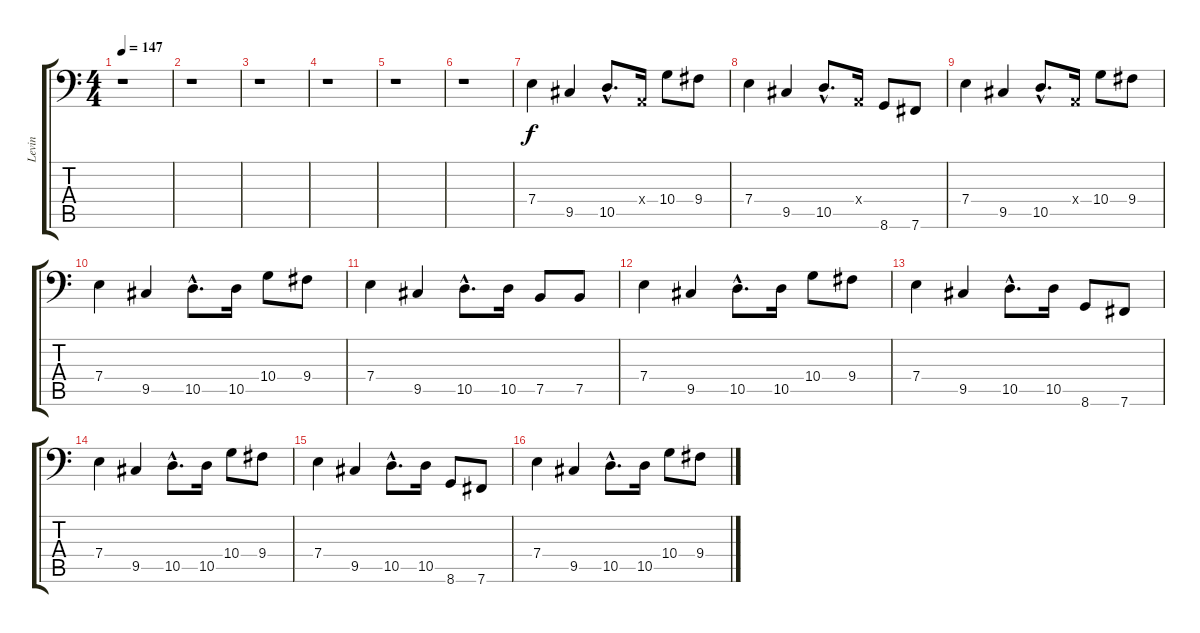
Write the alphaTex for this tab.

\track ("Levin" "Levin") {instrument electricbassfinger}
\staff {score tabs}
\tuning (C3 G2 D2 A1 E1 B0) {hide}
\ts (4 4)
\tempo 147
\clef f4
\ks c
r.1{dy f} |
r.1 |
r.1 |
r.1 |
r.1 |
r.1 |
7.4.4 9.5.4 10.5{hac}.8{d} 0.4{x}.16 10.4.8 9.4.8 |
7.4.4 9.5.4 10.5{hac}.8{d} 0.4{x}.16 8.6.8 7.6.8 |
7.4.4 9.5.4 10.5{hac}.8{d} 0.4{x}.16 10.4.8 9.4.8 |
7.4.4 9.5.4 10.5{hac}.8{d} 10.5.16 10.4.8 9.4.8 |
7.4.4 9.5.4 10.5{hac}.8{d} 10.5.16 7.5.8 7.5.8 |
7.4.4 9.5.4 10.5{hac}.8{d} 10.5.16 10.4.8 9.4.8 |
7.4.4 9.5.4 10.5{hac}.8{d} 10.5.16 8.6.8 7.6.8 |
7.4.4 9.5.4 10.5{hac}.8{d} 10.5.16 10.4.8 9.4.8 |
7.4.4 9.5.4 10.5{hac}.8{d} 10.5.16 8.6.8 7.6.8 |
7.4.4 9.5.4 10.5{hac}.8{d} 10.5.16 10.4.8 9.4.8
